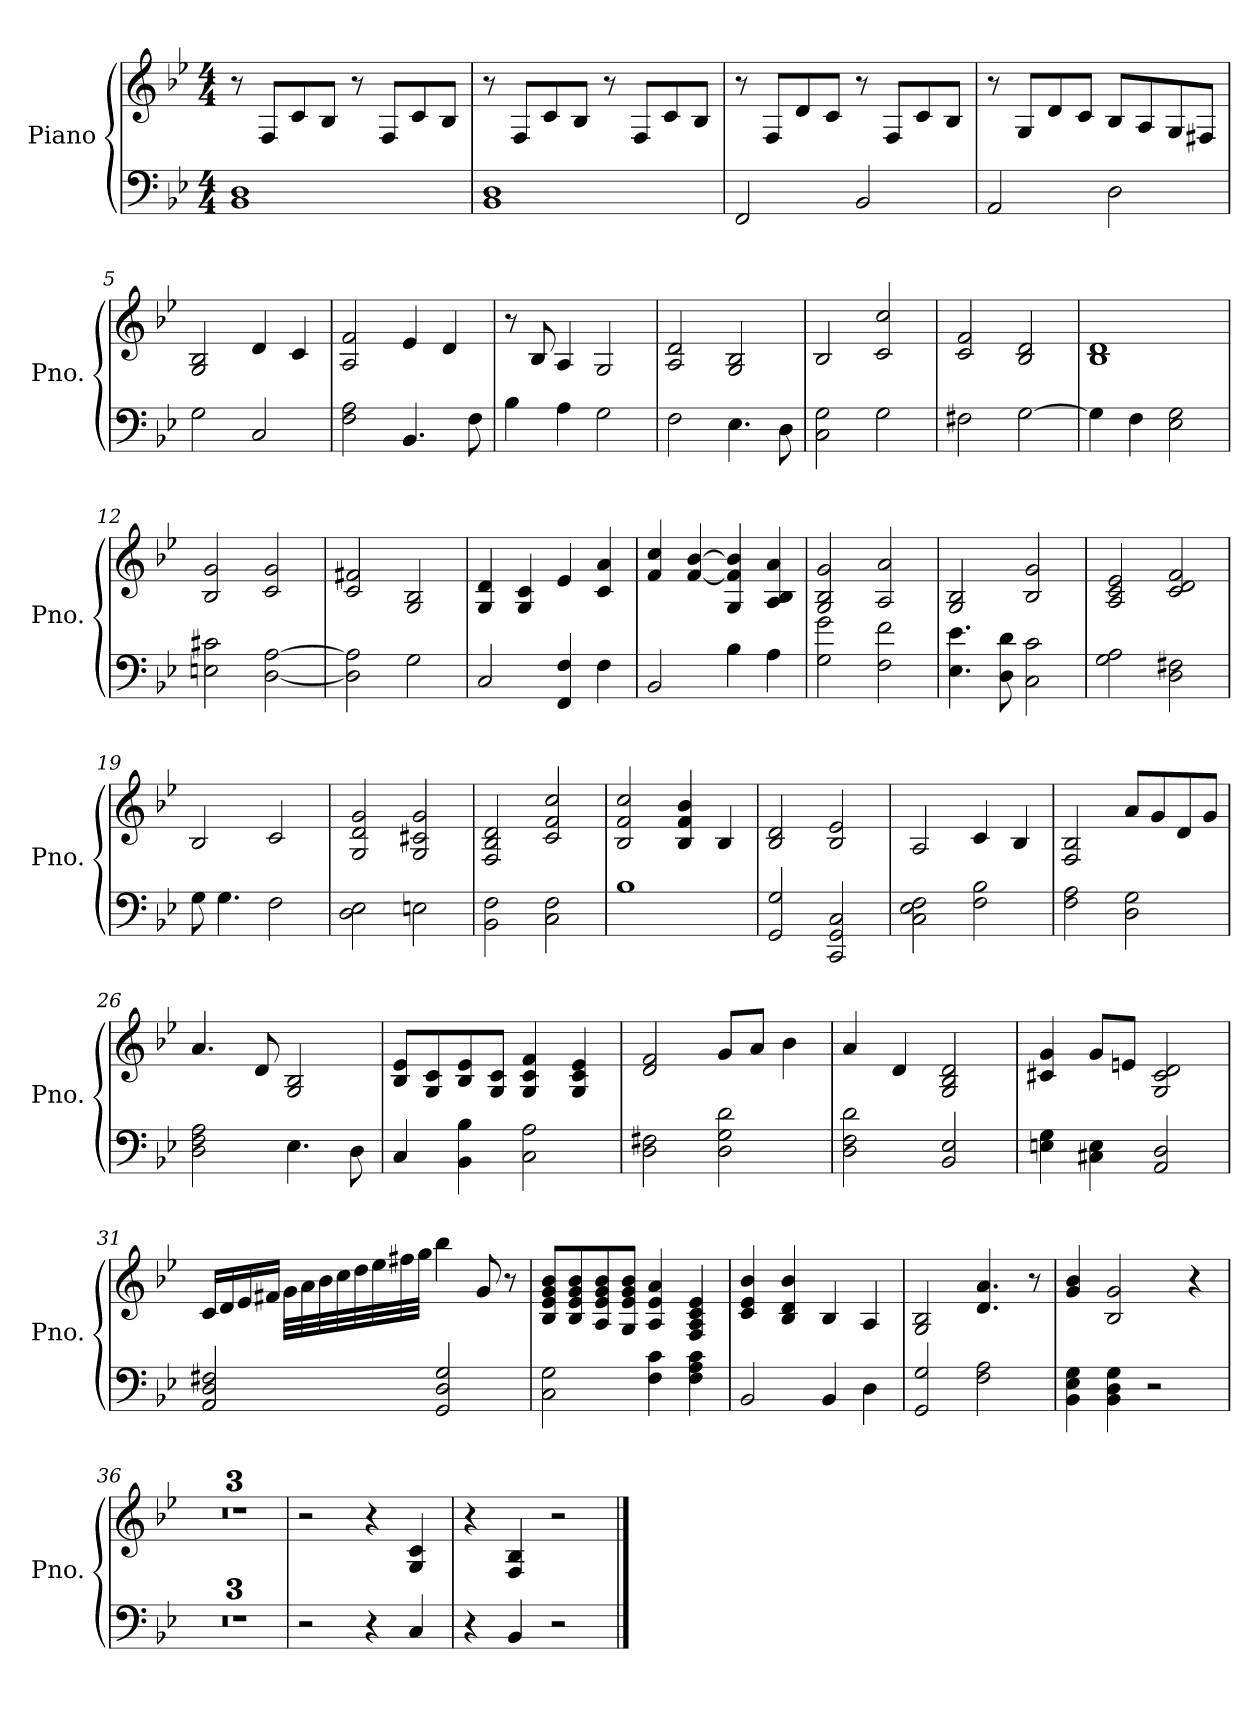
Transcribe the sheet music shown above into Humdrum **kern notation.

**kern	**kern
*part1	*part1
*staff2	*staff1
*I"Piano	*
*I'Pno.	*
*clefF4	*clefG2
*k[b-e-]	*k[b-e-]
*M4/4	*M4/4
*MM60	*MM60
=1	=1
1BB- 1D	8r
.	8F/L
.	8c/
.	8B-/J
.	8r
.	8F/L
.	8c/
.	8B-/J
=2	=2
1BB- 1D	8r
.	8F/L
.	8c/
.	8B-/J
.	8r
.	8F/L
.	8c/
.	8B-/J
=3	=3
2FF/	8r
.	8F/L
.	8d/
.	8c/J
2BB-/	8r
.	8F/L
.	8c/
.	8B-/J
=4	=4
2AA/	8r
.	8G/L
.	8d/
.	8c/J
2D\	8B-/L
.	8A/
.	8G/
.	8F#X/J
=5	=5
2G\	2G/ 2B-/
2C/	4d/
.	4c/
!!LO:LB:g=z
=6	=6
2F\ 2A\	2A/ 2f/
4.BB-/	4e-/
.	4d/
8F\	.
=7	=7
4B-\	8r
.	8B-/
4A\	4A/
2G\	2G/
=8	=8
2F\	2A/ 2d/
4.E-\	2G/ 2B-/
8D\	.
=9	=9
2C\ 2G\	2B-/
2G\	2c/ 2cc/
=10	=10
2F#X\	2c/ 2f/
[2G\	2B-/ 2d/
=11	=11
4G\]	1B- 1d
4F\	.
2E-\ 2G\	.
=12	=12
2En\ 2c#X\	2B-/ 2g/
[2D\ [2A\	2c/ 2g/
=13	=13
2D\] 2A\]	2c/ 2f#X/
2G\	2G/ 2B-/
=14	=14
2C/	4G/ 4d/
.	4G/ 4c/
4FF/ 4F/	4e-/
4F\	4c/ 4a/
!!LO:LB:g=z
=15	=15
2BB-/	4f/ 4cc/
.	[4f/ [4b-/
4B-\	4G/ 4f/] 4b-/]
4A\	4A/ 4B-/ 4a/
=16	=16
2G\ 2g\	2G/ 2B-/ 2g/
2F\ 2f\	2A/ 2a/
=17	=17
4.E-\ 4.e-\	2G/ 2B-/
8D\ 8d\	.
2C\ 2c\	2B-/ 2g/
=18	=18
2G\ 2A\	2A/ 2c/ 2e-/
2D\ 2F#X\	2c/ 2d/ 2f/
=19	=19
8G\	2B-/
4.G\	.
2F\	2c/
=20	=20
2D\ 2E-\	2G/ 2d/ 2g/
2En\	2G/ 2c#X/ 2g/
=21	=21
2BB-\ 2F\	2F/ 2B-/ 2d/
2C\ 2F\	2c/ 2f/ 2cc/
=22	=22
1B-	2B-/ 2f/ 2cc/
.	4B-/ 4f/ 4b-/
.	4B-/
=23	=23
2GG/ 2G/	2B-/ 2d/
2CC/ 2GG/ 2C/	2B-/ 2e-/
!!LO:LB:g=z
=24	=24
2C\ 2E-\ 2F\	2A/
2F\ 2B-\	4c/
.	4B-/
=25	=25
2F\ 2A\	2F/ 2B-/
2D\ 2G\	8a/L
.	8g/
.	8d/
.	8g/J
=26	=26
2D\ 2F\ 2A\	4.a/
.	8d/
4.E-\	2G/ 2B-/
8D\	.
=27	=27
4C/	8B-/ 8e-/L
.	8G/ 8c/
4BB-\ 4B-\	8B-/ 8e-/
.	8G/ 8c/J
2C\ 2A\	4G/ 4c/ 4f/
.	4G/ 4c/ 4e-/
=28	=28
2D\ 2F#X\	2d/ 2f/
2D\ 2G\ 2d\	8g/L
.	8a/J
.	4b-\
=29	=29
2D\ 2F\ 2d\	4a/
.	4d/
2BB-/ 2E-/	2G/ 2B-/ 2d/
=30	=30
4En\ 4G\	4c#X/ 4g/
4C#X\ 4E\	8g/L
.	8en/J
2AA/ 2D/	2G/ 2c#/ 2d/
!!LO:LB:g=z
=31	=31
2AA/ 2D/ 2F#X/	16c/LL
.	16d/
.	16e-/
.	16f#X/JJ
.	32g\LLL
.	32a\
.	32b-\
.	32cc\
.	32dd\
.	32ee-\
.	32ff#X\
.	32gg\JJJ
2GG/ 2D/ 2G/	4bb-\
.	8g/
.	8r
=32	=32
2C\ 2G\	8B-/ 8e-/ 8g/ 8b-/L
.	8B-/ 8e-/ 8g/ 8b-/
.	8A/ 8e-/ 8g/ 8b-/
.	8G/ 8e-/ 8g/ 8b-/J
4F\ 4c\	4A/ 4e-/ 4a/
4F\ 4A\ 4c\	4F/ 4A/ 4c/ 4e-/
=33	=33
2BB-/	4c/ 4e-/ 4b-/
.	4B-/ 4d/ 4b-/
4BB-/	4B-/
4D\	4A/
=34	=34
2GG/ 2G/	2G/ 2B-/
2F\ 2A\	4.d/ 4.a/
.	8r
=35	=35
4BB-\ 4E-\ 4G\	4g/ 4b-/
4BB-\ 4D\ 4G\	2B-/ 2g/
2r	.
.	4r
=36	=36
1r	1r
=37	=37
1r	1r
!!LO:PB:g=z
=38	=38
1r	1r
=39	=39
2r	2r
4r	4r
4C/	4G/ 4c/
=40	=40
4r	4r
4BB-/	4F/ 4B-/
2r	2r
==	==
*-	*-
